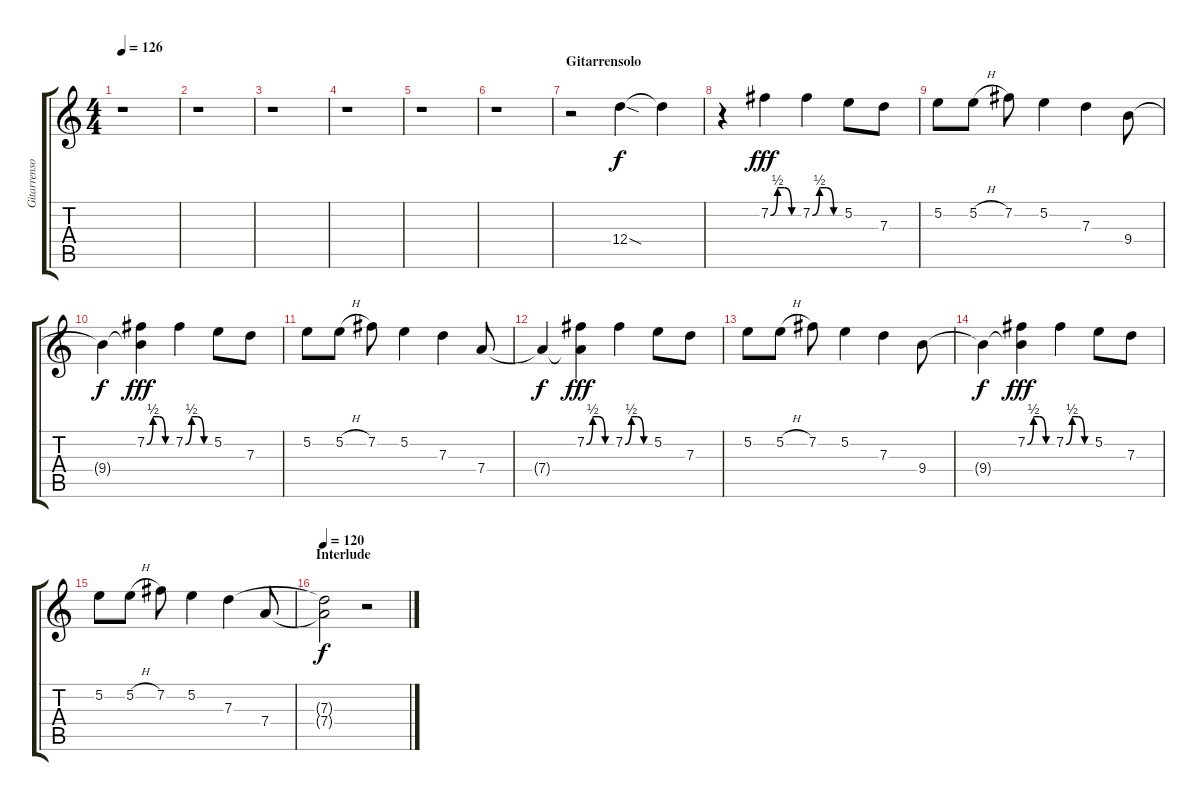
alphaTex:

\track ("Gitarrensolos - Farin" "Gitarrenso") {instrument distortionguitar}
\staff {score tabs}
\tuning (E4 B3 G3 D3 A2 E2) {hide}
\ts (4 4)
\tempo 126
\clef g2
\ks c
r.1{dy f} |
r.1 |
r.1 |
r.1 |
r.1 |
r.1 |
\section ("" "Gitarrensolo")
r.2 12.4{sod}.4 12.4{t}.4 |
r.4 7.2{be (custom 0 0 15 2 30 2 45 0 60 0)}.4{dy fff} 7.2{be (custom 0 0 15 2 30 2 45 0 60 0)}.4 5.2.8 7.3.8 |
5.2.8 5.2{h}.8 7.2.8 5.2.4 7.3.4 9.4.8 |
9.4{t}.4{dy f} (7.2{be (custom 0 0 15 2 30 2 45 0 60 0)} 9.4{t}).4{dy fff} 7.2{be (custom 0 0 15 2 30 2 45 0 60 0)}.4 5.2.8 7.3.8 |
5.2.8 5.2{h}.8 7.2.8 5.2.4 7.3.4 7.4.8 |
7.4{t}.4{dy f} (7.2{be (custom 0 0 15 2 30 2 45 0 60 0)} 7.4{t}).4{dy fff} 7.2{be (custom 0 0 15 2 30 2 45 0 60 0)}.4 5.2.8 7.3.8 |
5.2.8 5.2{h}.8 7.2.8 5.2.4 7.3.4 9.4.8 |
9.4{t}.4{dy f} (7.2{be (custom 0 0 15 2 30 2 45 0 60 0)} 9.4{t}).4{dy fff} 7.2{be (custom 0 0 15 2 30 2 45 0 60 0)}.4 5.2.8 7.3.8 |
5.2.8 5.2{h}.8 7.2.8 5.2.4 7.3.4 7.4.8 |
\section ("" "Interlude")
\tempo 120
(7.3{t} 7.4{t}).2{dy f} r.2
